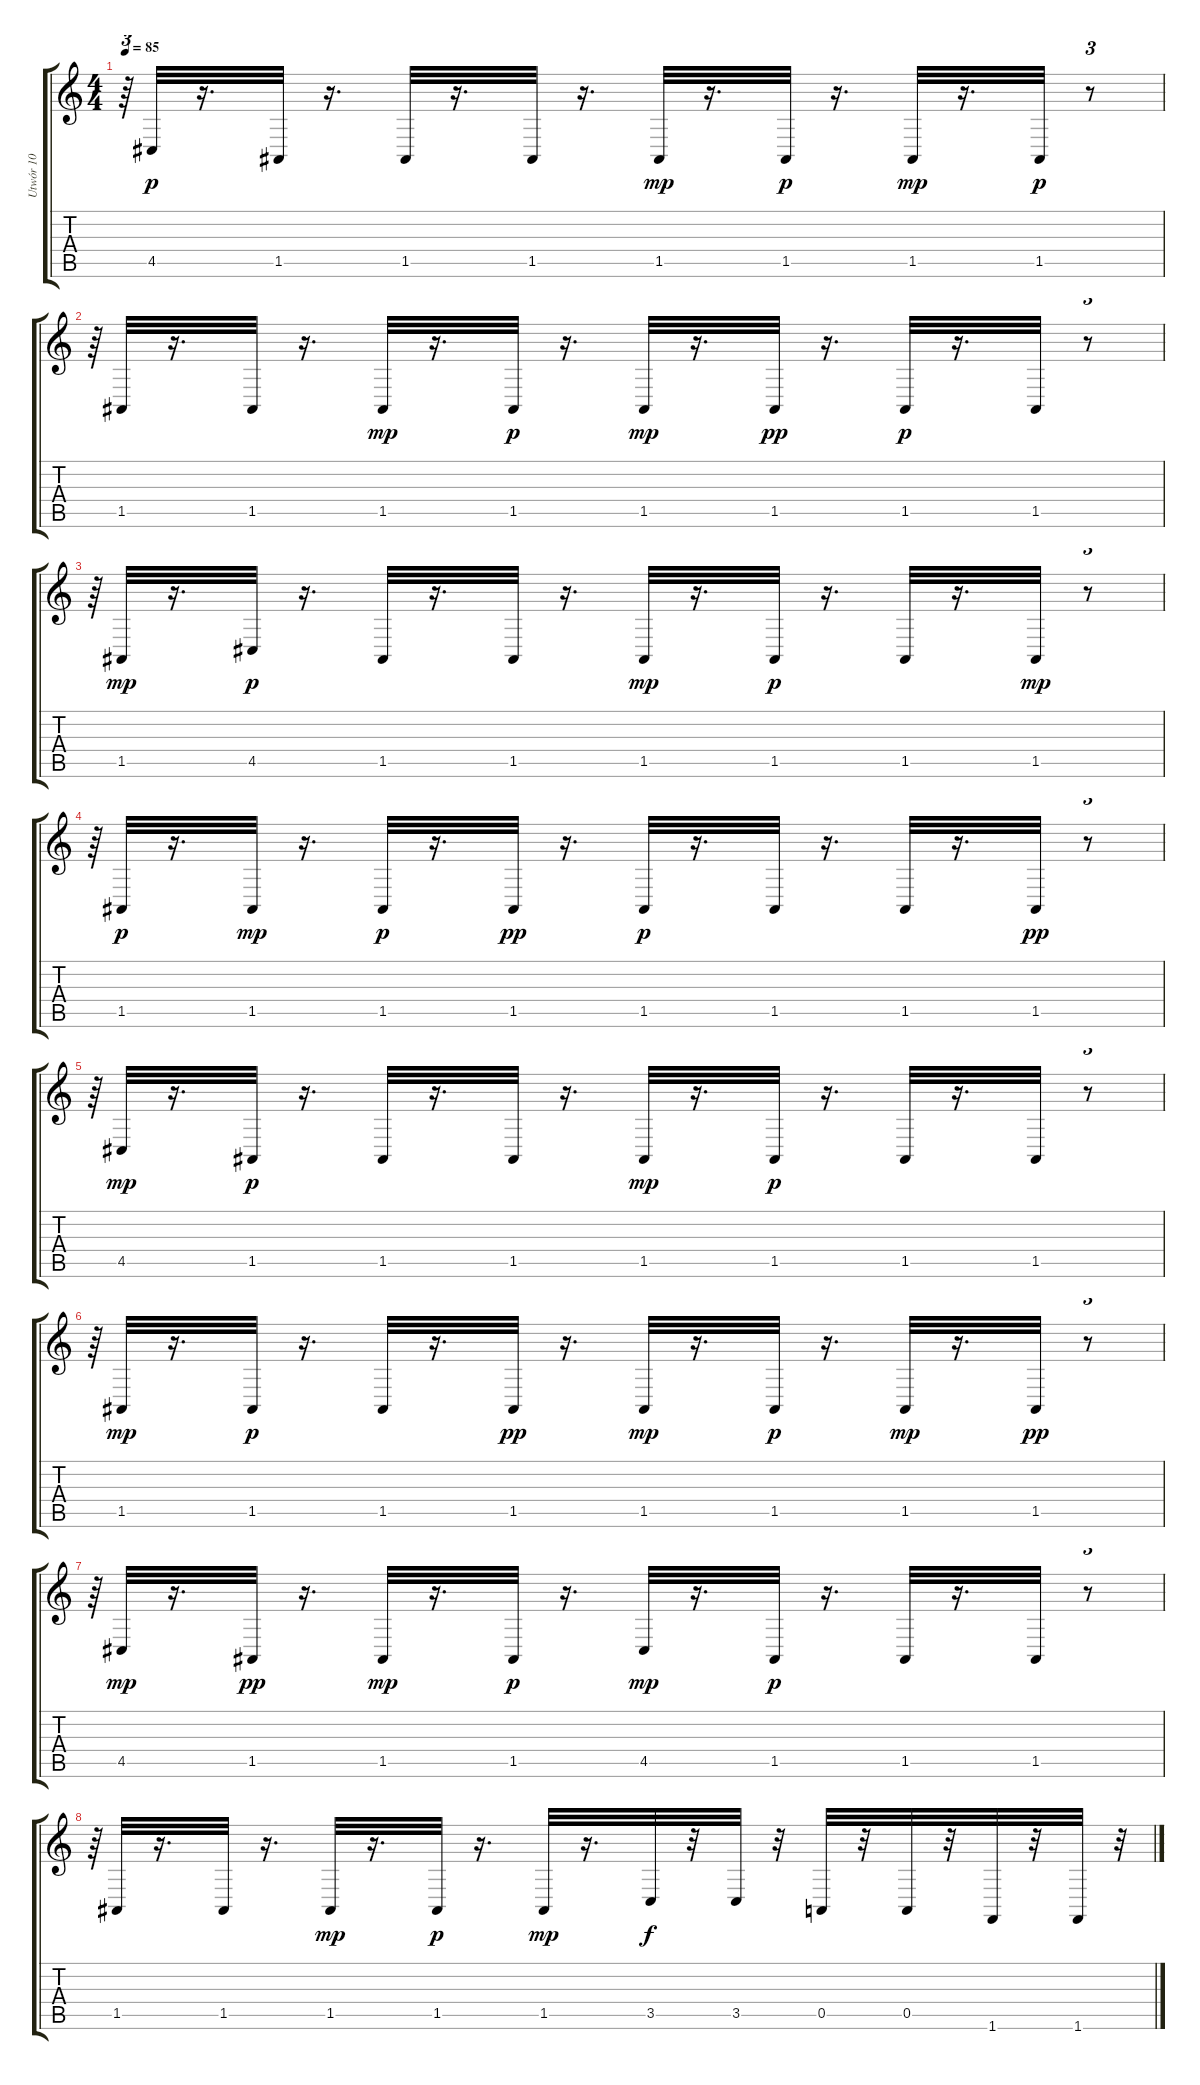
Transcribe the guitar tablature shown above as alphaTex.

\track ("Utwór 10" "Utwór 10") {instrument acousticgrandpiano}
\staff {score tabs}
\tuning (E4 B3 G3 D3 A2 E2) {hide}
\ts (4 4)
\tempo 85
\clef g2
\ks c
r.64{tu (3 2) dy f} 4.5.32{dy p} r.16{d} 1.5.32 r.16{d} 1.5.32 r.16{d} 1.5.32 r.16{d} 1.5.32{dy mp} r.16{d} 1.5.32{dy p} r.16{d} 1.5.32{dy mp} r.16{d} 1.5.32{dy p} r.8{tu (3 2)} |
r.64{tu (3 2)} 1.5.32 r.16{d} 1.5.32 r.16{d} 1.5.32{dy mp} r.16{d} 1.5.32{dy p} r.16{d} 1.5.32{dy mp} r.16{d} 1.5.32{dy pp} r.16{d} 1.5.32{dy p} r.16{d} 1.5.32 r.8{tu (3 2)} |
r.64{tu (3 2)} 1.5.32{dy mp} r.16{d} 4.5.32{dy p} r.16{d} 1.5.32 r.16{d} 1.5.32 r.16{d} 1.5.32{dy mp} r.16{d} 1.5.32{dy p} r.16{d} 1.5.32 r.16{d} 1.5.32{dy mp} r.8{tu (3 2)} |
r.64{tu (3 2)} 1.5.32{dy p} r.16{d} 1.5.32{dy mp} r.16{d} 1.5.32{dy p} r.16{d} 1.5.32{dy pp} r.16{d} 1.5.32{dy p} r.16{d} 1.5.32 r.16{d} 1.5.32 r.16{d} 1.5.32{dy pp} r.8{tu (3 2)} |
r.64{tu (3 2)} 4.5.32{dy mp} r.16{d} 1.5.32{dy p} r.16{d} 1.5.32 r.16{d} 1.5.32 r.16{d} 1.5.32{dy mp} r.16{d} 1.5.32{dy p} r.16{d} 1.5.32 r.16{d} 1.5.32 r.8{tu (3 2)} |
r.64{tu (3 2)} 1.5.32{dy mp} r.16{d} 1.5.32{dy p} r.16{d} 1.5.32 r.16{d} 1.5.32{dy pp} r.16{d} 1.5.32{dy mp} r.16{d} 1.5.32{dy p} r.16{d} 1.5.32{dy mp} r.16{d} 1.5.32{dy pp} r.8{tu (3 2)} |
r.64{tu (3 2)} 4.5.32{dy mp} r.16{d} 1.5.32{dy pp} r.16{d} 1.5.32{dy mp} r.16{d} 1.5.32{dy p} r.16{d} 4.5.32{dy mp} r.16{d} 1.5.32{dy p} r.16{d} 1.5.32 r.16{d} 1.5.32 r.8{tu (3 2)} |
r.64{tu (3 2)} 1.5.32 r.16{d} 1.5.32 r.16{d} 1.5.32{dy mp} r.16{d} 1.5.32{dy p} r.16{d} 1.5.32{dy mp} r.16{d} 3.5.32{dy f} r.32 3.5.32 r.32 0.5.32 r.32 0.5.32 r.32 1.6.32 r.32 1.6.32 r.32{tu (3 2)}
